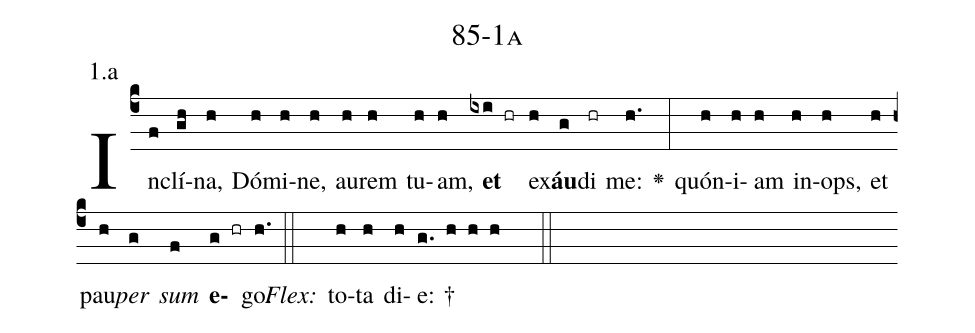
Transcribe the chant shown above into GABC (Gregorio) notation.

name: 85-1a;
annotation: 1.a;
%%
(c4)In(f)clí(gh)na,(h) Dó(h)mi(h)ne,(h) au(h)rem(h) tu(h)am,(h) <b>et</b>(ixi hr) ex(h)<b>áu</b>(g)di(hr) me:(h.) <v>\greheightstar</v>(:) quón(h)i(h)am(h) in(h)ops,(h) et(h) pau(h)<i>per</i>(g) <i>sum</i>(f) <b>e</b>(g hr)go.(h.) (::)
<i>Flex:</i>()  to(h)ta(h) di(h)e: †(g. h h h  ::)

%E(h) u(h) o(g) u(f) a(g) e.(h.) (::)
